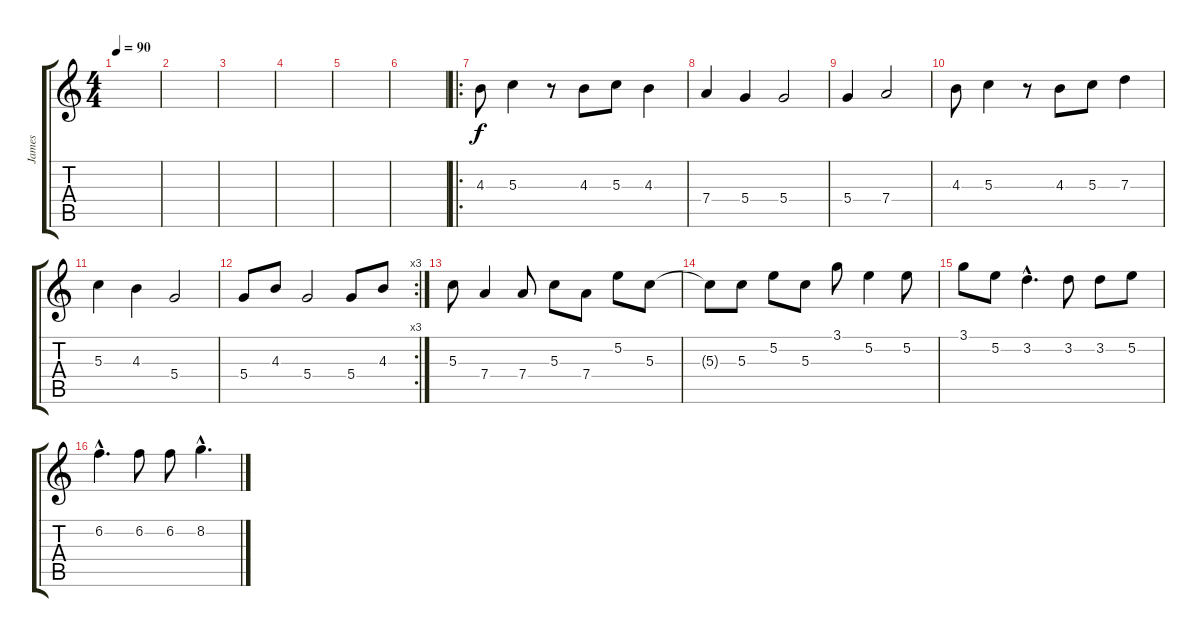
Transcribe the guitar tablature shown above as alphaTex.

\track ("James" "James") {instrument acousticguitarsteel}
\staff {score tabs}
\tuning (E4 B3 G3 D3 A2 E2) {hide}
\ts (4 4)
\tempo 90
\clef g2
\ks c
|
|
|
|
|
|
\ro
4.3.8 5.3.4 r.8 4.3.8 5.3.8 4.3.4 |
7.4.4 5.4.4 5.4.2 |
5.4.4 7.4.2 |
4.3.8 5.3.4 r.8 4.3.8 5.3.8 7.3.4 |
5.3.4 4.3.4 5.4.2 |
\rc 3
5.4.8 4.3.8 5.4.2 5.4.8 4.3.8 |
5.3.8 7.4.4 7.4.8 5.3.8 7.4.8 5.2.8 5.3.8 |
5.3{t}.8 5.3.8 5.2.8 5.3.8 3.1.8 5.2.4 5.2.8 |
3.1.8 5.2.8 3.2{hac}.4{d} 3.2.8 3.2.8 5.2.8 |
6.2{hac}.4{d} 6.2.8 6.2.8 8.2{hac}.4{d}
